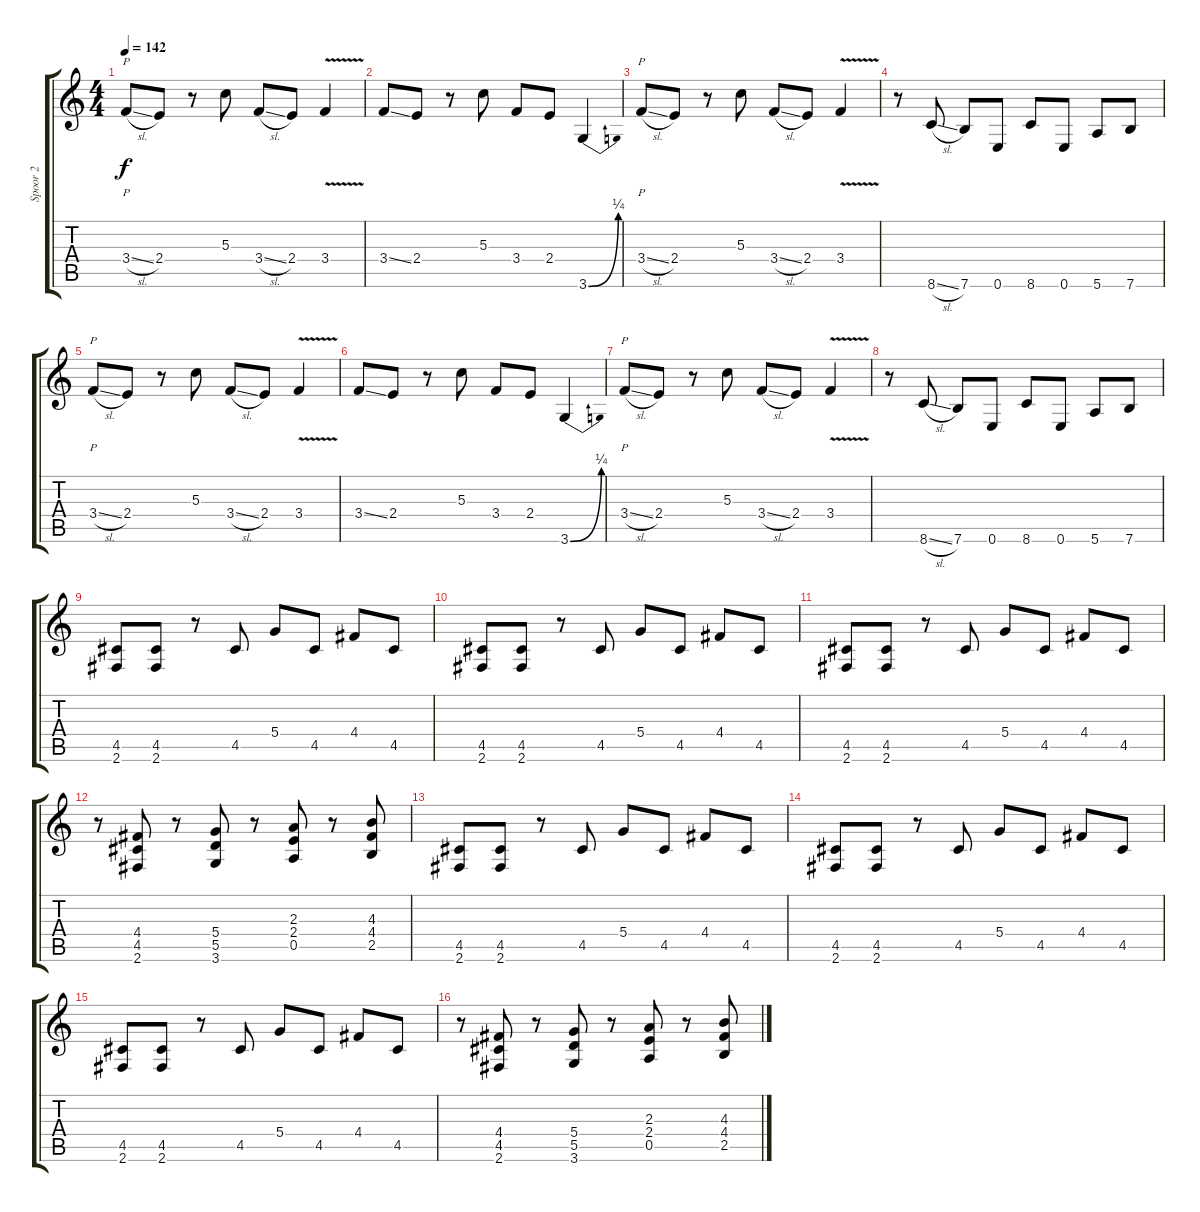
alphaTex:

\track ("Spoor 2" "Spoor 2") {instrument overdrivenguitar}
\staff {score tabs}
\tuning (E4 B3 G3 D3 A2 E2) {hide}
\ts (4 4)
\tempo 142
\clef g2
\ks c
3.4{sl}.8{p dy f} 2.4.8 r.8 5.3.8 3.4{sl}.8 2.4.8 3.4{v}.4 |
3.4{ss}.8 2.4.8 r.8 5.3.8 3.4.8 2.4.8 3.6{be (bend 0 0 60 1)}.4 |
3.4{sl}.8{p} 2.4.8 r.8 5.3.8 3.4{sl}.8 2.4.8 3.4{v}.4 |
r.8 8.6{sl}.8 7.6.8 0.6.8 8.6.8 0.6.8 5.6.8 7.6.8 |
3.4{sl}.8{p} 2.4.8 r.8 5.3.8 3.4{sl}.8 2.4.8 3.4{v}.4 |
3.4{ss}.8 2.4.8 r.8 5.3.8 3.4.8 2.4.8 3.6{be (bend 0 0 60 1)}.4 |
3.4{sl}.8{p} 2.4.8 r.8 5.3.8 3.4{sl}.8 2.4.8 3.4{v}.4 |
r.8 8.6{sl}.8 7.6.8 0.6.8 8.6.8 0.6.8 5.6.8 7.6.8 |
(4.5 2.6).8 (4.5 2.6).8 r.8 4.5.8 5.4.8 4.5.8 4.4.8 4.5.8 |
(4.5 2.6).8 (4.5 2.6).8 r.8 4.5.8 5.4.8 4.5.8 4.4.8 4.5.8 |
(4.5 2.6).8 (4.5 2.6).8 r.8 4.5.8 5.4.8 4.5.8 4.4.8 4.5.8 |
r.8 (4.4 4.5 2.6).8 r.8 (5.4 5.5 3.6).8 r.8 (2.3 2.4 0.5).8 r.8 (4.3 4.4 2.5).8 |
(4.5 2.6).8 (4.5 2.6).8 r.8 4.5.8 5.4.8 4.5.8 4.4.8 4.5.8 |
(4.5 2.6).8 (4.5 2.6).8 r.8 4.5.8 5.4.8 4.5.8 4.4.8 4.5.8 |
(4.5 2.6).8 (4.5 2.6).8 r.8 4.5.8 5.4.8 4.5.8 4.4.8 4.5.8 |
r.8 (4.4 4.5 2.6).8 r.8 (5.4 5.5 3.6).8 r.8 (2.3 2.4 0.5).8 r.8 (4.3 4.4 2.5).8
